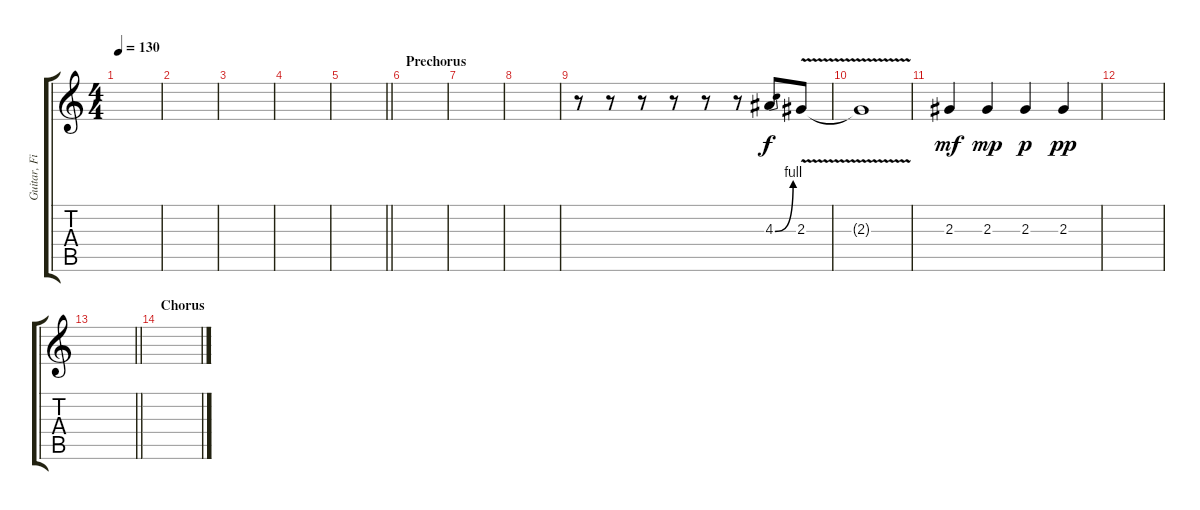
\track ("Guitar, Fills" "Guitar, Fi") {instrument distortionguitar}
\staff {score tabs}
\tuning (Eb4 Bb3 Gb3 Db3 Ab2 Eb2) {hide}
\ts (4 4)
\tempo 130
\clef g2
\ks c
|
|
|
|
\barLineRight lightlight
|
\section ("" "Prechorus")
|
|
|
r.8 r.8 r.8 r.8 r.8 r.8 4.3{be (bend 0 0 60 4)}.8{dy f} 2.3{v}.8 |
2.3{t}.1 |
2.3.4{dy mf} 2.3.4{dy mp} 2.3.4{dy p} 2.3.4{dy pp} |
|
\barLineRight lightlight
|
\section ("" "Chorus")
